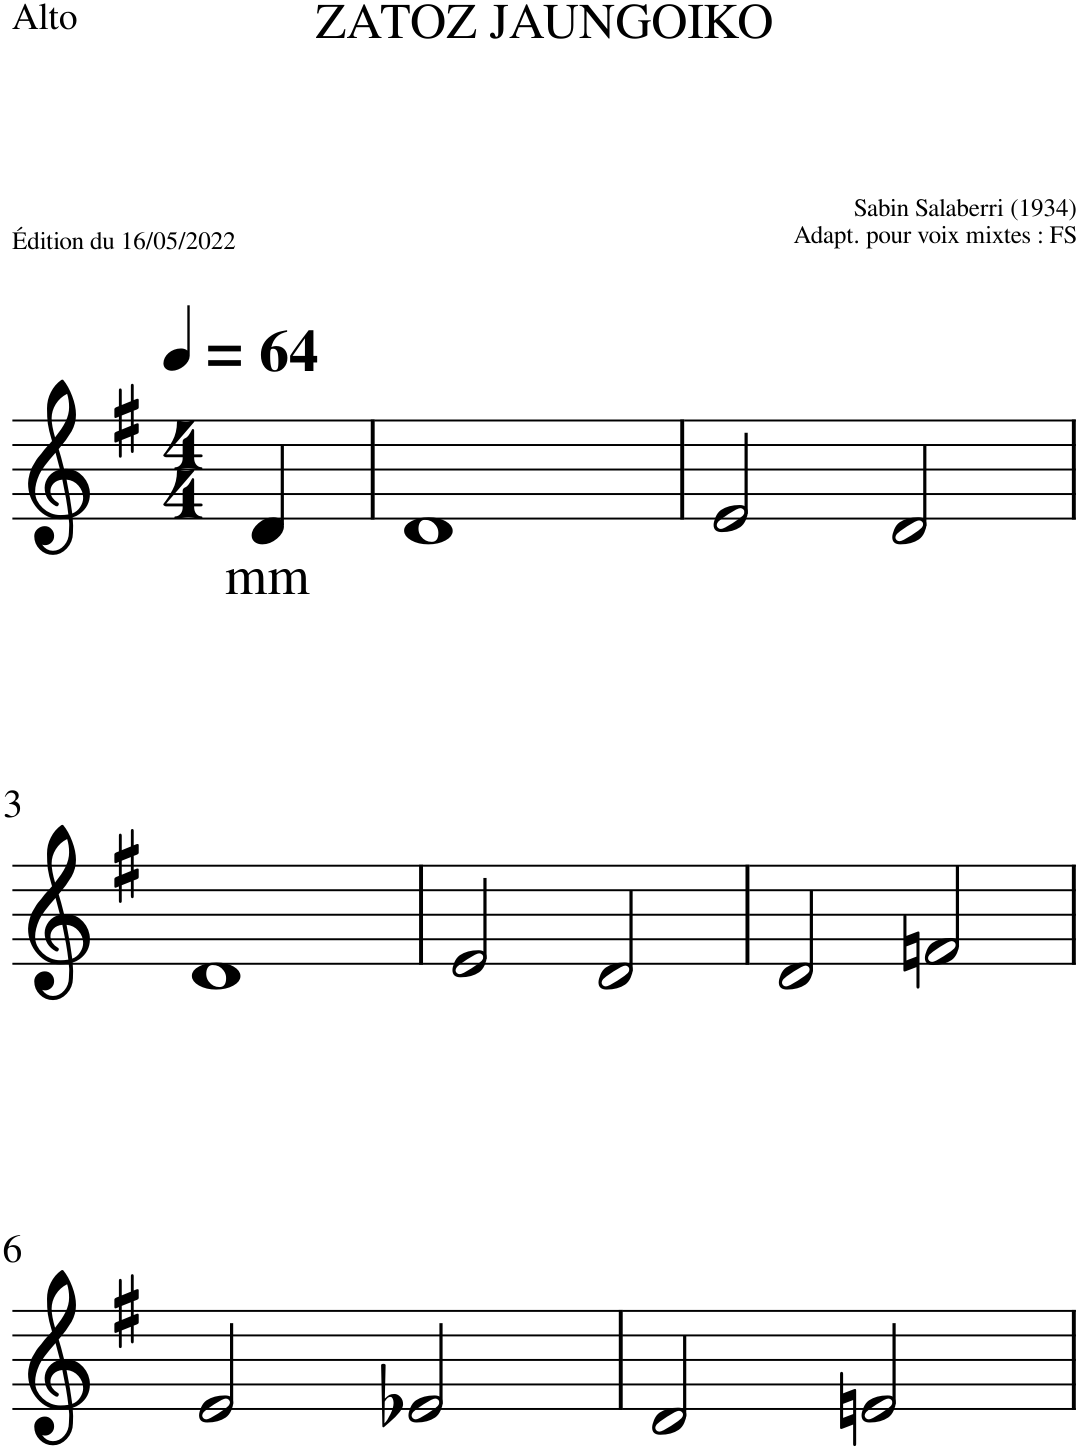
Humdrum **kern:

**kern	**text
*part1	*part1
*staff1	*staff1
*I"Alto	*
*I'A.	*
*clefG2	*
*k[f#]	*
*M4/4	*
*MM64	*
=	=
!	!LO:LY:b
4d/	mm
=1	=1
1d	.
=2	=2
2e/	.
2d/	.
!!LO:LB:g=z
=3	=3
1d	.
=4	=4
2e/	.
2d/	.
=5	=5
2d/	.
2fn/	.
!!LO:LB:g=z
=6	=6
2e/	.
2e-X/	.
=7	=7
2d/	.
2en/	.
=	=
*-	*-
